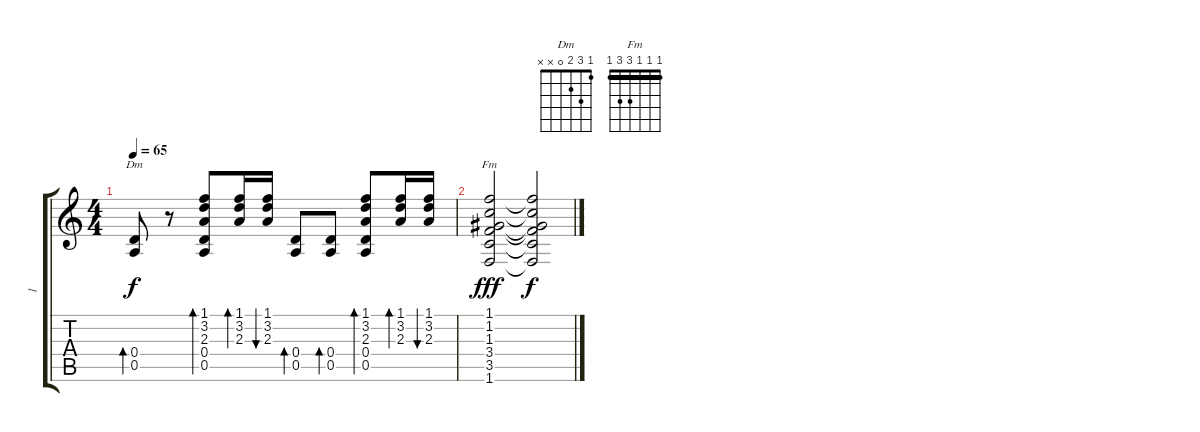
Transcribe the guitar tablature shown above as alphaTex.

\track ("1" "1") {instrument electricguitarclean}
\staff {score tabs}
\tuning (E4 B3 G3 D3 A2 E2) {hide}
\chord ("Dm" 1 3 2 0 x x)
\chord ("Fm" 1 1 1 3 3 1) {barre 1}
\ts (4 4)
\tempo 65
\clef g2
\ks c
(0.4 0.5).8{bd 60 ch "Dm" dy f} r.8 (1.1 3.2 2.3 0.4 0.5).8{bd 60} (1.1 3.2 2.3).16{bd 60} (1.1 3.2 2.3).16{bu 60} (0.4 0.5).8{bd 60} (0.4 0.5).8{bd 60} (1.1 3.2 2.3 0.4 0.5).8{bd 60} (1.1 3.2 2.3).16{bd 60} (1.1 3.2 2.3).16{bu 60} |
(1.1 1.2 1.3 3.4 3.5 1.6).2{ch "Fm" dy fff} (1.1{t} 1.2{t} 1.3{t} 3.4{t} 3.5{t} 1.6{t}).2{dy f}
